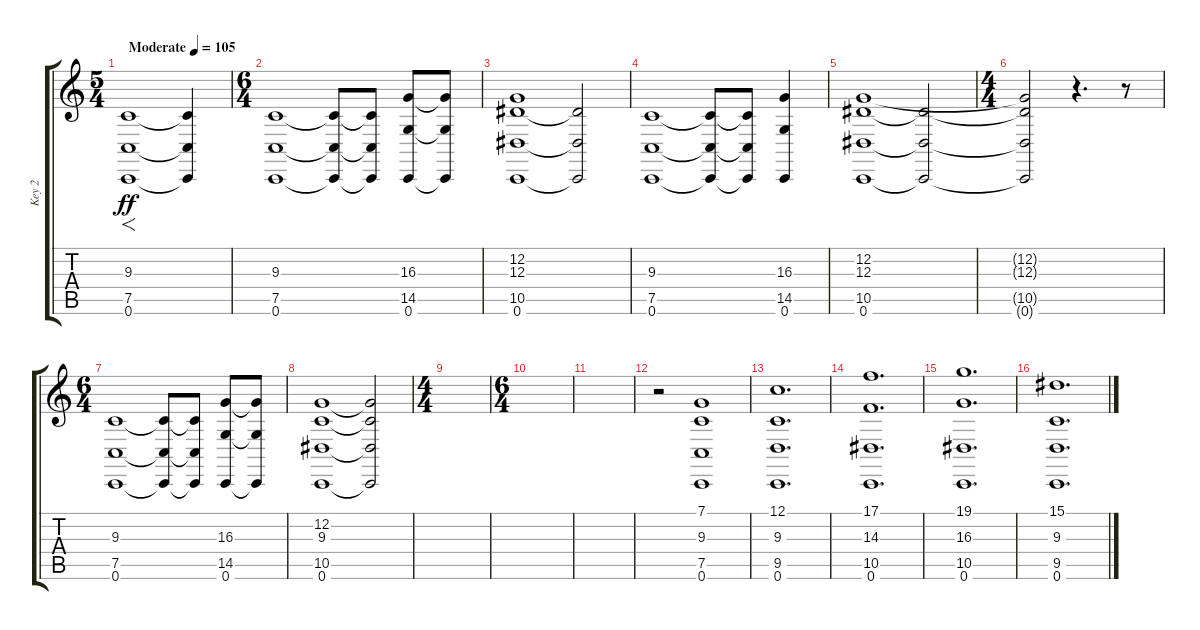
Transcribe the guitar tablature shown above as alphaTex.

\track ("Key 2" "Key 2") {instrument tremolostrings}
\staff {score tabs}
\tuning (C4 G3 Eb3 Bb2 F2 C2) {hide}
\ts (5 4)
\tempo (105 "Moderate")
\clef g2
\ks c
(9.3 7.5 0.6).1{f dy ff instrument tremolostrings} (9.3{t} 7.5{t} 0.6{t}).4 |
\ts (6 4)
(9.3 7.5 0.6).1 (9.3{t} 7.5{t} 0.6{t}).8 (9.3{t} 7.5{t} 0.6{t}).8 (16.3 14.5 0.6).8 (16.3{t} 14.5{t} 0.6{t}).8 |
(12.2 12.3 10.5 0.6).1 (12.3{t} 10.5{t} 0.6{t}).2 |
(9.3 7.5 0.6).1 (9.3{t} 7.5{t} 0.6{t}).8 (9.3{t} 7.5{t} 0.6{t}).8 (16.3 14.5 0.6).4 |
(12.2 12.3 10.5 0.6).1 (12.3{t} 10.5{t} 0.6{t}).2 |
\ts (4 4)
(12.2{t} 12.3{t} 10.5{t} 0.6{t}).2 r.4{d} r.8 |
\ts (6 4)
(9.3 7.5 0.6).1 (9.3{t} 7.5{t} 0.6{t}).8 (9.3{t} 7.5{t} 0.6{t}).8 (16.3 14.5 0.6).8 (16.3{t} 14.5{t} 0.6{t}).8 |
(12.2 9.3 10.5 0.6).1 (12.2{t} 9.3{t} 10.5{t} 0.6{t}).2 |
\ts (4 4)
|
\ts (6 4)
|
|
r.2 (7.1 9.3 7.5 0.6).1 |
(12.1 9.3 9.5 0.6).1{d} |
(17.1 14.3 10.5 0.6).1{d} |
(19.1 16.3 10.5 0.6).1{d} |
(15.1 9.3 9.5 0.6).1{d}
